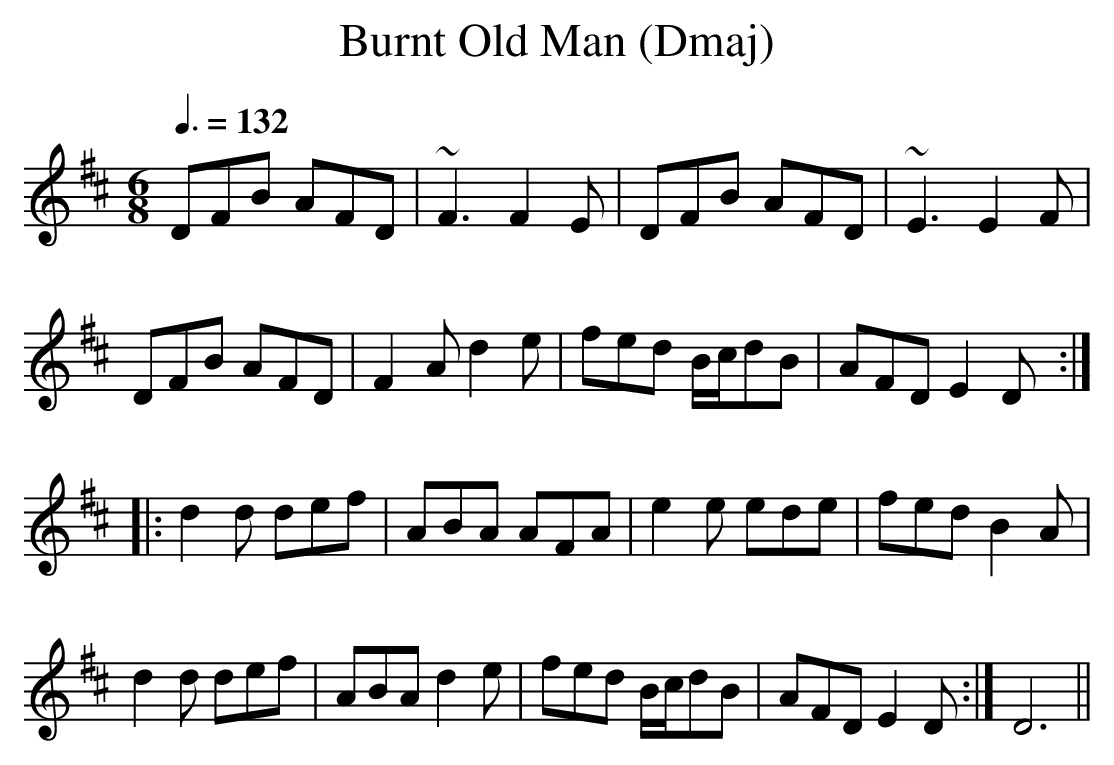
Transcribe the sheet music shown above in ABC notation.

X:1
T:Burnt Old Man (Dmaj)
Q:3/8=132
M:6/8
L:1/8
K:Dmaj
DFB AFD|~F3 F2E|DFB AFD|~E3 E2F|
DFB AFD|F2A d2e|fed B/c/dB|AFD E2D:|
|:d2d def|ABA AFA|e2e ede|fed B2A|
d2d def|ABA d2e|fed B/c/dB|AFD E2D:|D6||
